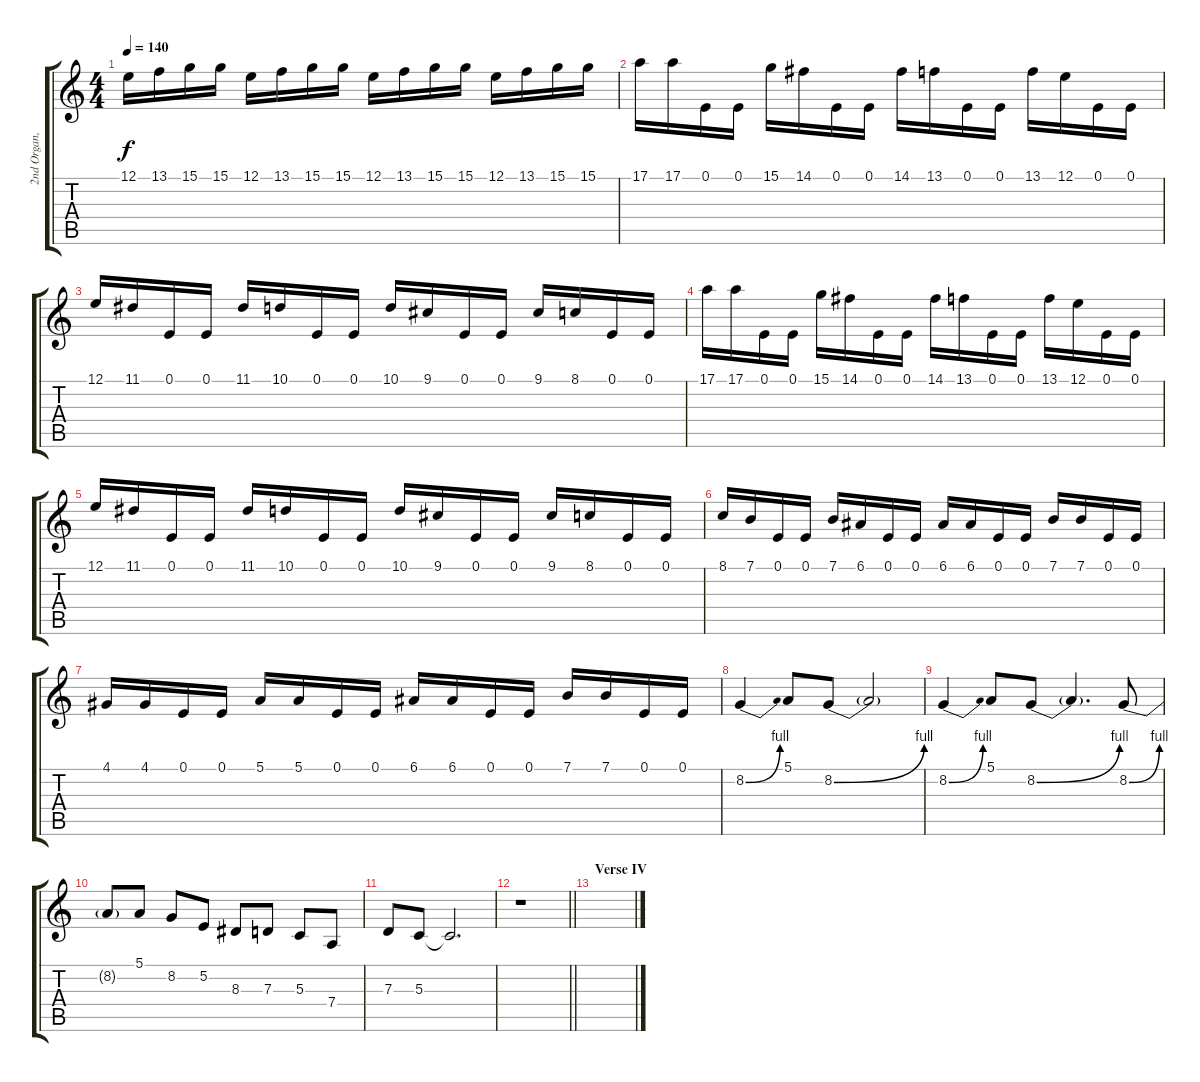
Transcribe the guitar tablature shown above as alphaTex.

\track ("2nd Organ, 2nd Lead Guitar - Lord, Black" "2nd Organ,") {instrument rockorgan}
\staff {score tabs}
\tuning (E4 B3 G3 D3 A2 E2) {hide}
\ts (4 4)
\tempo 140
\clef g2
\ks c
12.1.16{dy f} 13.1.16 15.1.16 15.1.16 12.1.16 13.1.16 15.1.16 15.1.16 12.1.16 13.1.16 15.1.16 15.1.16 12.1.16 13.1.16 15.1.16 15.1.16 |
17.1.16 17.1.16 0.1.16 0.1.16 15.1.16 14.1.16 0.1.16 0.1.16 14.1.16 13.1.16 0.1.16 0.1.16 13.1.16 12.1.16 0.1.16 0.1.16 |
12.1.16 11.1.16 0.1.16 0.1.16 11.1.16 10.1.16 0.1.16 0.1.16 10.1.16 9.1.16 0.1.16 0.1.16 9.1.16 8.1.16 0.1.16 0.1.16 |
17.1.16 17.1.16 0.1.16 0.1.16 15.1.16 14.1.16 0.1.16 0.1.16 14.1.16 13.1.16 0.1.16 0.1.16 13.1.16 12.1.16 0.1.16 0.1.16 |
12.1.16 11.1.16 0.1.16 0.1.16 11.1.16 10.1.16 0.1.16 0.1.16 10.1.16 9.1.16 0.1.16 0.1.16 9.1.16 8.1.16 0.1.16 0.1.16 |
8.1.16 7.1.16 0.1.16 0.1.16 7.1.16 6.1.16 0.1.16 0.1.16 6.1.16 6.1.16 0.1.16 0.1.16 7.1.16 7.1.16 0.1.16 0.1.16 |
4.1.16 4.1.16 0.1.16 0.1.16 5.1.16 5.1.16 0.1.16 0.1.16 6.1.16 6.1.16 0.1.16 0.1.16 7.1.16 7.1.16 0.1.16 0.1.16 |
8.2{be (bend 0 0 60 4)}.4 5.1.8 8.2{be (bend 0 0 60 4)}.8 8.2{t}.2 |
8.2{be (bend 0 0 60 4)}.4 5.1.8 8.2{be (bend 0 0 60 4)}.8 8.2{t}.4{d} 8.2{be (bend 0 0 60 4)}.8 |
8.2{t}.8 5.1.8 8.2.8 5.2.8 8.3.8 7.3.8 5.3.8 7.4.8 |
7.3.8 5.3.8 5.3{t}.2{d} |
\barLineRight lightlight
r.1 |
\section ("" "Verse IV")
